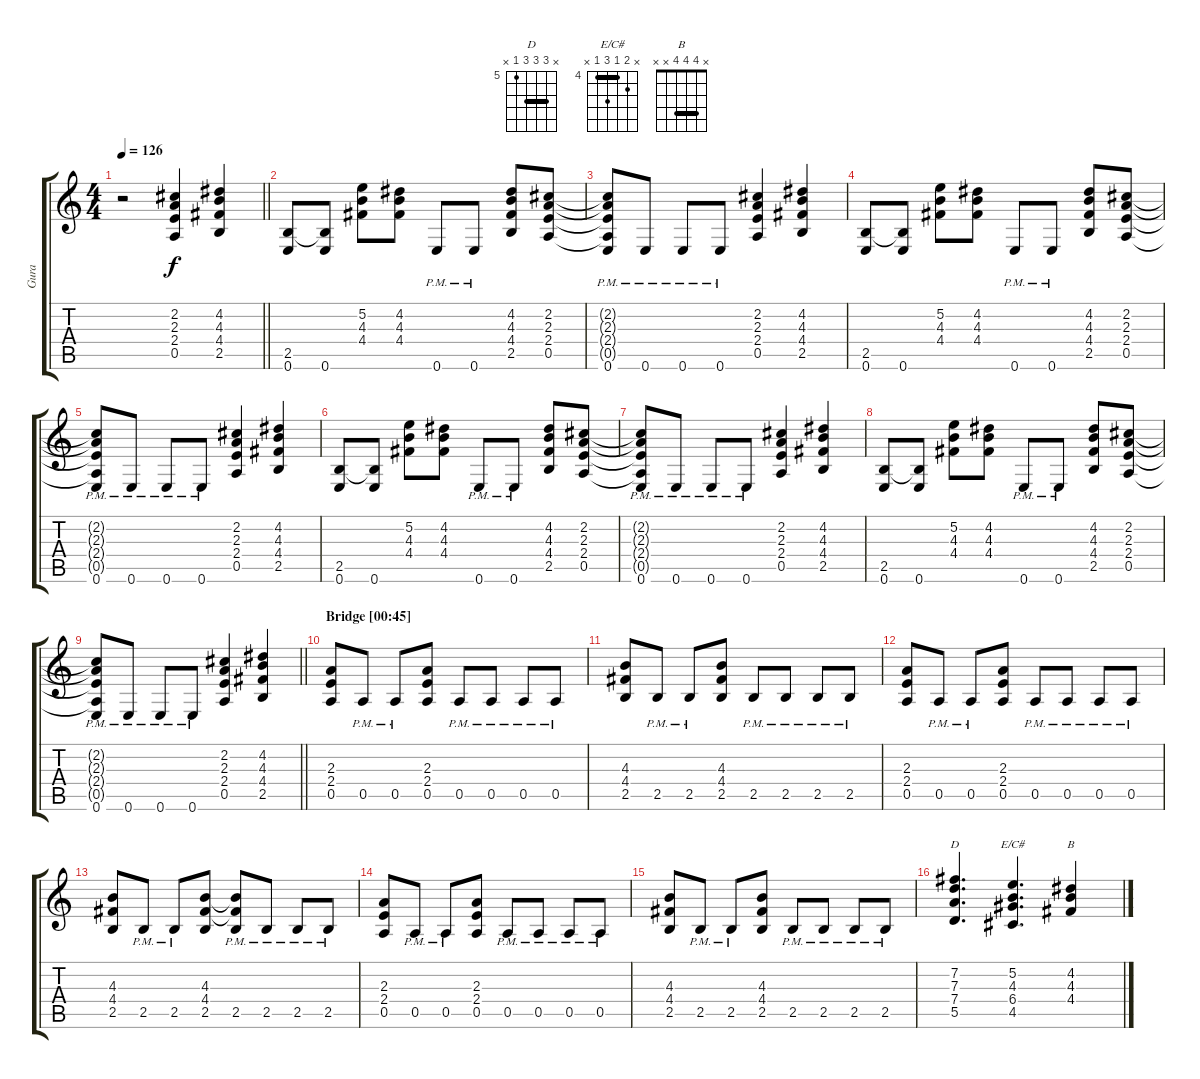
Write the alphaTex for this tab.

\track ("Gura" "Gura") {instrument distortionguitar}
\staff {score tabs}
\tuning (E4 B3 G3 D3 A2 E2) {hide}
\chord ("D" x 7 7 7 5 x) {firstfret 5 barre 7}
\chord ("E/C#" x 5 4 6 4 x) {firstfret 4 barre 4}
\chord ("B" x 4 4 4 x x) {barre 4}
\ts (4 4)
\tempo 126
\clef g2
\barLineRight lightlight
\ks c
r.2{dy f} (2.2 2.3 2.4 0.5).4 (4.2 4.3 4.4 2.5).4 |
\section ("" "")
(2.5 0.6).8 (2.5{t} 0.6).8 (5.2 4.3 4.4).8 (4.2 4.3 4.4).8 0.6{pm}.8 0.6{pm}.8 (4.2 4.3 4.4 2.5).8 (2.2 2.3 2.4 0.5).8 |
(2.2{t} 2.3{t} 2.4{t} 0.5{t} 0.6{pm}).8 0.6{pm}.8 0.6{pm}.8 0.6{pm}.8 (2.2 2.3 2.4 0.5).4 (4.2 4.3 4.4 2.5).4 |
(2.5 0.6).8 (2.5{t} 0.6).8 (5.2 4.3 4.4).8 (4.2 4.3 4.4).8 0.6{pm}.8 0.6{pm}.8 (4.2 4.3 4.4 2.5).8 (2.2 2.3 2.4 0.5).8 |
(2.2{t} 2.3{t} 2.4{t} 0.5{t} 0.6{pm}).8 0.6{pm}.8 0.6{pm}.8 0.6{pm}.8 (2.2 2.3 2.4 0.5).4 (4.2 4.3 4.4 2.5).4 |
(2.5 0.6).8 (2.5{t} 0.6).8 (5.2 4.3 4.4).8 (4.2 4.3 4.4).8 0.6{pm}.8 0.6{pm}.8 (4.2 4.3 4.4 2.5).8 (2.2 2.3 2.4 0.5).8 |
(2.2{t} 2.3{t} 2.4{t} 0.5{t} 0.6{pm}).8 0.6{pm}.8 0.6{pm}.8 0.6{pm}.8 (2.2 2.3 2.4 0.5).4 (4.2 4.3 4.4 2.5).4 |
(2.5 0.6).8 (2.5{t} 0.6).8 (5.2 4.3 4.4).8 (4.2 4.3 4.4).8 0.6{pm}.8 0.6{pm}.8 (4.2 4.3 4.4 2.5).8 (2.2 2.3 2.4 0.5).8 |
\barLineRight lightlight
(2.2{t} 2.3{t} 2.4{t} 0.5{t} 0.6{pm}).8 0.6{pm}.8 0.6{pm}.8 0.6{pm}.8 (2.2 2.3 2.4 0.5).4 (4.2 4.3 4.4 2.5).4 |
\section ("" "Bridge [00:45]")
(2.3 2.4 0.5).8 0.5{pm}.8 0.5{pm}.8 (2.3 2.4 0.5).8 0.5{pm}.8 0.5{pm}.8 0.5{pm}.8 0.5{pm}.8 |
(4.3 4.4 2.5).8 2.5{pm}.8 2.5{pm}.8 (4.3 4.4 2.5).8 2.5{pm}.8 2.5{pm}.8 2.5{pm}.8 2.5{pm}.8 |
(2.3 2.4 0.5).8 0.5{pm}.8 0.5{pm}.8 (2.3 2.4 0.5).8 0.5{pm}.8 0.5{pm}.8 0.5{pm}.8 0.5{pm}.8 |
(4.3 4.4 2.5).8 2.5{pm}.8 2.5{pm}.8 (4.3 4.4 2.5).8 (4.3{t} 4.4{t} 2.5{pm}).8 2.5{pm}.8 2.5{pm}.8 2.5{pm}.8 |
(2.3 2.4 0.5).8 0.5{pm}.8 0.5{pm}.8 (2.3 2.4 0.5).8 0.5{pm}.8 0.5{pm}.8 0.5{pm}.8 0.5{pm}.8 |
(4.3 4.4 2.5).8 2.5{pm}.8 2.5{pm}.8 (4.3 4.4 2.5).8 2.5{pm}.8 2.5{pm}.8 2.5{pm}.8 2.5{pm}.8 |
(7.2 7.3 7.4 5.5).4{d ch "D"} (5.2 4.3 6.4 4.5).4{d ch "E/C#"} (4.2 4.3 4.4).4{ch "B"}
